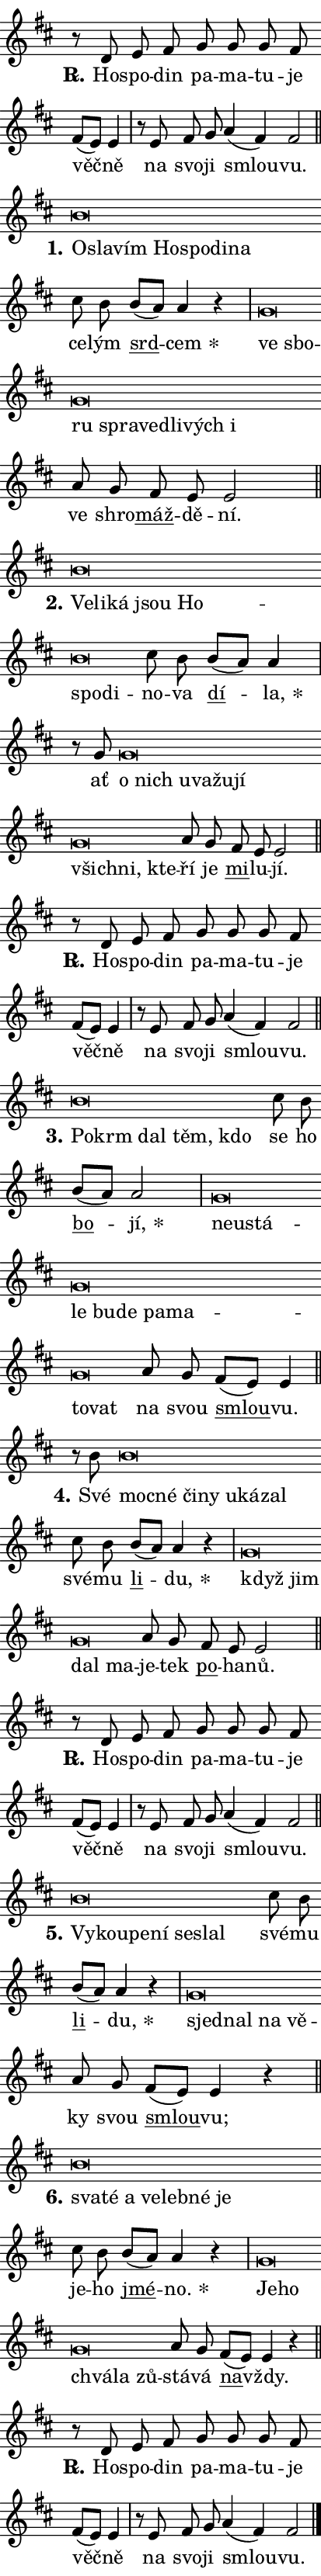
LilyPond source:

\version "2.22.1"
\header { tagline = "" }
\paper {
  indent = 0\cm
  top-margin = 0\cm
  right-margin = 0\cm
  bottom-margin = 0\cm
  left-margin = 0\cm
  paper-width = 7\cm
  page-breaking = #ly:one-page-breaking
  system-system-spacing.basic-distance = #11
  score-system-spacing.basic-distance = #11
  ragged-last = ##f
}


%% Author: Thomas Morley
%% https://lists.gnu.org/archive/html/lilypond-user/2020-05/msg00002.html
#(define (line-position grob)
"Returns position of @var[grob} in current system:
   @code{'start}, if at first time-step
   @code{'end}, if at last time-step
   @code{'middle} otherwise
"
  (let* ((col (ly:item-get-column grob))
         (ln (ly:grob-object col 'left-neighbor))
         (rn (ly:grob-object col 'right-neighbor))
         (col-to-check-left (if (ly:grob? ln) ln col))
         (col-to-check-right (if (ly:grob? rn) rn col))
         (break-dir-left
           (and
             (ly:grob-property col-to-check-left 'non-musical #f)
             (ly:item-break-dir col-to-check-left)))
         (break-dir-right
           (and
             (ly:grob-property col-to-check-right 'non-musical #f)
             (ly:item-break-dir col-to-check-right))))
        (cond ((eqv? 1 break-dir-left) 'start)
              ((eqv? -1 break-dir-right) 'end)
              (else 'middle))))

#(define (tranparent-at-line-position vctor)
  (lambda (grob)
  "Relying on @code{line-position} select the relevant enry from @var{vctor}.
Used to determine transparency,"
    (case (line-position grob)
      ((end) (not (vector-ref vctor 0)))
      ((middle) (not (vector-ref vctor 1)))
      ((start) (not (vector-ref vctor 2))))))

noteHeadBreakVisibility =
#(define-music-function (break-visibility)(vector?)
"Makes @code{NoteHead}s transparent relying on @var{break-visibility}"
#{
  \override NoteHead.transparent =
    #(tranparent-at-line-position break-visibility)
#})

#(define delete-ledgers-for-transparent-note-heads
  (lambda (grob)
    "Reads whether a @code{NoteHead} is transparent.
If so this @code{NoteHead} is removed from @code{'note-heads} from
@var{grob}, which is supposed to be @code{LedgerLineSpanner}.
As a result ledgers are not printed for this @code{NoteHead}"
    (let* ((nhds-array (ly:grob-object grob 'note-heads))
           (nhds-list
             (if (ly:grob-array? nhds-array)
                 (ly:grob-array->list nhds-array)
                 '()))
           ;; Relies on the transparent-property being done before
           ;; Staff.LedgerLineSpanner.after-line-breaking is executed.
           ;; This is fragile ...
           (to-keep
             (remove
               (lambda (nhd)
                 (ly:grob-property nhd 'transparent #f))
               nhds-list)))
      ;; TODO find a better method to iterate over grob-arrays, similiar
      ;; to filter/remove etc for lists
      ;; For now rebuilt from scratch
      (set! (ly:grob-object grob 'note-heads)  '())
      (for-each
        (lambda (nhd)
          (ly:pointer-group-interface::add-grob grob 'note-heads nhd))
        to-keep))))

hideNotes = {
  \noteHeadBreakVisibility #begin-of-line-visible
}
unHideNotes = {
  \noteHeadBreakVisibility #all-visible
}

% work-around for resetting accidentals
% https://lilypond.org/doc/v2.23/Documentation/notation/displaying-rhythms#unmetered-music
cadenzaMeasure = {
  \cadenzaOff
  \partial 1024 s1024
  \cadenzaOn
}

#(define-markup-command (accent layout props text) (markup?)
  "Underline accented syllable"
  (interpret-markup layout props
    #{\markup \override #'(offset . 4.3) \underline { #text }#}))

responsum = \markup \concat {
  "R" \hspace #-1.05 \path #0.1 #'((moveto 0 0.07) (lineto 0.9 0.8)) \hspace #0.05 "."
}

\layout {
    \context {
        \Staff
        \remove "Time_signature_engraver"
        \override LedgerLineSpanner.after-line-breaking = #delete-ledgers-for-transparent-note-heads
    }
    \context {
        \Voice {
            \override NoteHead.output-attributes = #'((class . "notehead"))
            \override Hairpin.height = #0.55
        }
    }
    \context {
        \Lyrics {
            \override StanzaNumber.output-attributes = #'((class . "stanzanumber"))
            \override LyricSpace.minimum-distance = #0.9
            \override LyricText.font-name = #"TeX Gyre Schola"
            \override LyricText.font-size = 1
            \override StanzaNumber.font-name = #"TeX Gyre Schola Bold"
            \override StanzaNumber.font-size = 1
        }
    }
}

% magnetic-lyrics.ily
%
%   written by
%     Jean Abou Samra <jean@abou-samra.fr>
%     Werner Lemberg <wl@gnu.org>
%
%   adapted by
%     Jiri Hon <jiri.hon@gmail.com>
%
% Version 2022-Apr-15

% https://www.mail-archive.com/lilypond-user@gnu.org/msg149350.html

#(define (Left_hyphen_pointer_engraver context)
   "Collect syllable-hyphen-syllable occurrences in lyrics and store
them in properties.  This engraver only looks to the left.  For
example, if the lyrics input is @code{foo -- bar}, it does the
following.

@itemize @bullet
@item
Set the @code{text} property of the @code{LyricHyphen} grob between
@q{foo} and @q{bar} to @code{foo}.

@item
Set the @code{left-hyphen} property of the @code{LyricText} grob with
text @q{foo} to the @code{LyricHyphen} grob between @q{foo} and
@q{bar}.
@end itemize

Use this auxiliary engraver in combination with the
@code{lyric-@/text::@/apply-@/magnetic-@/offset!} hook."
   (let ((hyphen #f)
         (text #f))
     (make-engraver
      (acknowledgers
       ((lyric-syllable-interface engraver grob source-engraver)
        (set! text grob)))
      (end-acknowledgers
       ((lyric-hyphen-interface engraver grob source-engraver)
        ;(when (not (grob::has-interface grob 'lyric-space-interface))
          (set! hyphen grob)));)
      ((stop-translation-timestep engraver)
       (when (and text hyphen)
         (ly:grob-set-object! text 'left-hyphen hyphen))
       (set! text #f)
       (set! hyphen #f)))))

#(define (lyric-text::apply-magnetic-offset! grob)
   "If the space between two syllables is less than the value in
property @code{LyricText@/.details@/.squash-threshold}, move the right
syllable to the left so that it gets concatenated with the left
syllable.

Use this function as a hook for
@code{LyricText@/.after-@/line-@/breaking} if the
@code{Left_@/hyphen_@/pointer_@/engraver} is active."
   (let ((hyphen (ly:grob-object grob 'left-hyphen #f)))
     (when hyphen
       (let ((left-text (ly:spanner-bound hyphen LEFT)))
         (when (grob::has-interface left-text 'lyric-syllable-interface)
           (let* ((common (ly:grob-common-refpoint grob left-text X))
                  (this-x-ext (ly:grob-extent grob common X))
                  (left-x-ext
                   (begin
                     ;; Trigger magnetism for left-text.
                     (ly:grob-property left-text 'after-line-breaking)
                     (ly:grob-extent left-text common X)))
                  ;; `delta` is the gap width between two syllables.
                  (delta (- (interval-start this-x-ext)
                            (interval-end left-x-ext)))
                  (details (ly:grob-property grob 'details))
                  (threshold (assoc-get 'squash-threshold details 0.2)))
             (when (< delta threshold)
               (let* (;; We have to manipulate the input text so that
                      ;; ligatures crossing syllable boundaries are not
                      ;; disabled.  For languages based on the Latin
                      ;; script this is essentially a beautification.
                      ;; However, for non-Western scripts it can be a
                      ;; necessity.
                      (lt (ly:grob-property left-text 'text))
                      (rt (ly:grob-property grob 'text))
                      (is-space (grob::has-interface hyphen 'lyric-space-interface))
                      (space (if is-space " " ""))
                      (space-markup (grob-interpret-markup grob " "))
                      (space-size (interval-length (ly:stencil-extent space-markup X)))
                      (extra-delta (if is-space space-size 0))
                      ;; Append new syllable.
                      (ltrt-space (if (and (string? lt) (string? rt))
                                (string-append lt space rt)
                                (make-concat-markup (list lt space rt))))
                      ;; Right-align `ltrt` to the right side.
                      (ltrt-space-markup (grob-interpret-markup
                               grob
                               (make-translate-markup
                                (cons (interval-length this-x-ext) 0)
                                (make-right-align-markup ltrt-space)))))
                 (begin
                   ;; Don't print `left-text`.
                   (ly:grob-set-property! left-text 'stencil #f)
                   ;; Set text and stencil (which holds all collected
                   ;; syllables so far) and shift it to the left.
                   (ly:grob-set-property! grob 'text ltrt-space)
                   (ly:grob-set-property! grob 'stencil ltrt-space-markup)
                   (ly:grob-translate-axis! grob (- (- delta extra-delta)) X))))))))))


#(define (lyric-hyphen::displace-bounds-first grob)
   ;; Make very sure this callback isn't triggered too early.
   (let ((left (ly:spanner-bound grob LEFT))
         (right (ly:spanner-bound grob RIGHT)))
     (ly:grob-property left 'after-line-breaking)
     (ly:grob-property right 'after-line-breaking)
     (ly:lyric-hyphen::print grob)))

squashThreshold = #0.4

\layout {
  \context {
    \Lyrics
    \consists #Left_hyphen_pointer_engraver
    \override LyricText.after-line-breaking =
      #lyric-text::apply-magnetic-offset!
    \override LyricHyphen.stencil = #lyric-hyphen::displace-bounds-first
    \override LyricText.details.squash-threshold = \squashThreshold
    \override LyricHyphen.minimum-distance = 0
    \override LyricHyphen.minimum-length = \squashThreshold
  }
}

squash = \override LyricText.details.squash-threshold = 9999
unSquash = \override LyricText.details.squash-threshold = \squashThreshold

left = \override LyricText.self-alignment-X = #LEFT
unLeft = \revert LyricText.self-alignment-X

starOffset = #(lambda (grob) 
                (let ((x_offset (ly:self-alignment-interface::aligned-on-x-parent grob)))
                  (if (= x_offset 0) 0 (+ x_offset 1.2))))

star = #(define-music-function (syllable)(string?)
"Append star separator at the end of a syllable"
#{
  \once \override LyricText.X-offset = #starOffset
  \lyricmode { \markup {
    #syllable
    \override #'((font-name . "TeX Gyre Schola Bold")) \hspace #0.2 \lower #0.65 \larger "*"
  } }
#})

starAccent = #(define-music-function (syllable)(string?)
"Append star separator at the end of a syllable and make accent"
#{
  \once \override LyricText.X-offset = #starOffset
  \lyricmode { \markup {
    \accent #syllable
    \override #'((font-name . "TeX Gyre Schola Bold")) \hspace #0.2 \lower #0.65 \larger "*"
  } }
#})

breath = #(define-music-function (syllable)(string?)
"Append breathing indicator at the end of a syllable"
#{
  \lyricmode { \markup { #syllable "+" } }
#})

optionalBreath = #(define-music-function (syllable)(string?)
"Append optional breathing indicator at the end of a syllable"
#{
  \lyricmode { \markup { #syllable "(+)" } }
#})


\score {
    <<
        \new Voice = "melody" { \cadenzaOn \key d \major \relative { r8 d' e fis g g g fis \bar "" fis[( e)] e4 \cadenzaMeasure \bar "|" r8 e fis g \bar "" a4( fis) fis2 \cadenzaMeasure \bar "||" \break }
\relative { b'\breve*1/16 \hideNotes \breve*1/16 \bar "" \breve*1/16 \bar "" \breve*1/16 \bar "" \breve*1/16 \bar "" \breve*1/16 \breve*1/16 \bar "" \unHideNotes cis8 b \bar "" b[( a)] a4 r \cadenzaMeasure \bar "|" g\breve*1/16 \hideNotes \breve*1/16 \bar "" \breve*1/16 \bar "" \breve*1/16 \bar "" \breve*1/16 \bar "" \breve*1/16 \bar "" \breve*1/16 \breve*1/16 \bar "" \unHideNotes a8 g \bar "" fis e e2 \cadenzaMeasure \bar "||" \break }
\relative { b'\breve*1/16 \hideNotes \breve*1/16 \bar "" \breve*1/16 \bar "" \breve*1/16 \bar "" \breve*1/16 \bar "" \breve*1/16 \breve*1/16 \bar "" \unHideNotes cis8 b \bar "" b[( a)] a4 \cadenzaMeasure \bar "|" r8 g g\breve*1/16 \hideNotes \breve*1/16 \bar "" \breve*1/16 \bar "" \breve*1/16 \bar "" \breve*1/16 \bar "" \breve*1/16 \bar "" \breve*1/16 \bar "" \breve*1/16 \breve*1/16 \bar "" \unHideNotes a8 g \bar "" fis e e2 \cadenzaMeasure \bar "||" \break }
\relative { r8 d' e fis g g g fis \bar "" fis[( e)] e4 \cadenzaMeasure \bar "|" r8 e fis g \bar "" a4( fis) fis2 \cadenzaMeasure \bar "||" \break }
\relative { b'\breve*1/16 \hideNotes \breve*1/16 \bar "" \breve*1/16 \bar "" \breve*1/16 \breve*1/16 \bar "" \unHideNotes cis8 b \bar "" b[( a)] a2 \cadenzaMeasure \bar "|" g\breve*1/16 \hideNotes \breve*1/16 \bar "" \breve*1/16 \bar "" \breve*1/16 \bar "" \breve*1/16 \bar "" \breve*1/16 \bar "" \breve*1/16 \bar "" \breve*1/16 \bar "" \breve*1/16 \breve*1/16 \bar "" \unHideNotes a8 g \bar "" fis[( e)] e4 \cadenzaMeasure \bar "||" \break }
\relative { r8 b' b\breve*1/16 \hideNotes \breve*1/16 \bar "" \breve*1/16 \bar "" \breve*1/16 \bar "" \breve*1/16 \bar "" \breve*1/16 \breve*1/16 \bar "" \unHideNotes cis8 b \bar "" b[( a)] a4 r \cadenzaMeasure \bar "|" g\breve*1/16 \hideNotes \breve*1/16 \bar "" \breve*1/16 \breve*1/16 \bar "" \unHideNotes a8 g \bar "" fis e e2 \cadenzaMeasure \bar "||" \break }
\relative { r8 d' e fis g g g fis \bar "" fis[( e)] e4 \cadenzaMeasure \bar "|" r8 e fis g \bar "" a4( fis) fis2 \cadenzaMeasure \bar "||" \break }
\relative { b'\breve*1/16 \hideNotes \breve*1/16 \bar "" \breve*1/16 \bar "" \breve*1/16 \bar "" \breve*1/16 \breve*1/16 \bar "" \unHideNotes cis8 b \bar "" b[( a)] a4 r \cadenzaMeasure \bar "|" g\breve*1/16 \hideNotes \breve*1/16 \bar "" \breve*1/16 \breve*1/16 \bar "" \unHideNotes a8 g \bar "" fis[( e)] e4 r \cadenzaMeasure \bar "||" \break }
\relative { b'\breve*1/16 \hideNotes \breve*1/16 \bar "" \breve*1/16 \bar "" \breve*1/16 \bar "" \breve*1/16 \bar "" \breve*1/16 \breve*1/16 \bar "" \unHideNotes cis8 b \bar "" b[( a)] a4 r \cadenzaMeasure \bar "|" g\breve*1/16 \hideNotes \breve*1/16 \bar "" \breve*1/16 \bar "" \breve*1/16 \breve*1/16 \bar "" \unHideNotes a8 g \bar "" fis[( e)] e4 r \cadenzaMeasure \bar "||" \break }
\relative { r8 d' e fis g g g fis \bar "" fis[( e)] e4 \cadenzaMeasure \bar "|" r8 e fis g \bar "" a4( fis) fis2 \cadenzaMeasure \bar "||" \break } \bar "|." }
        \new Lyrics \lyricsto "melody" { \lyricmode { \set stanza = \responsum
Ho -- spo -- din pa -- ma -- tu -- je věč -- ně na svo -- ji smlou -- vu.
\set stanza = "1."
\left O -- \squash sla -- vím Ho -- spo -- di -- na \unLeft \unSquash ce -- lým \markup \accent srd -- \star cem \left ve \squash sbo -- ru spra -- ved -- li -- vých i \unLeft \unSquash ve shro -- \markup \accent máž -- dě -- ní.
\set stanza = "2."
\left Ve -- \squash li -- ká jsou Ho -- spo -- di -- \unLeft \unSquash no -- va \markup \accent dí -- \star la, ať \left o \squash nich u -- va -- žu -- jí všich -- ni, kte -- \unLeft \unSquash ří je \markup \accent mi -- lu -- jí.
\set stanza = \responsum
Ho -- spo -- din pa -- ma -- tu -- je věč -- ně na svo -- ji smlou -- vu.
\set stanza = "3."
\left Po -- \squash krm dal těm, kdo \unLeft \unSquash se ho \markup \accent bo -- \star jí, \left ne -- \squash u -- stá -- le bu -- de pa -- ma -- to -- vat \unLeft \unSquash na svou \markup \accent smlou -- vu.
\set stanza = "4."
Své \left moc -- \squash né či -- ny u -- ká -- zal \unLeft \unSquash své -- mu \markup \accent li -- \star du, \left když \squash jim dal ma -- \unLeft \unSquash je -- tek \markup \accent po -- ha -- nů.
\set stanza = \responsum
Ho -- spo -- din pa -- ma -- tu -- je věč -- ně na svo -- ji smlou -- vu.
\set stanza = "5."
\left Vy -- \squash kou -- pe -- ní se -- slal \unLeft \unSquash své -- mu \markup \accent li -- \star du, \left sjed -- \squash nal na vě -- \unLeft \unSquash ky svou \markup \accent smlou -- vu;
\set stanza = "6."
\left sva -- \squash té a ve -- leb -- né je \unLeft \unSquash je -- ho \markup \accent jmé -- \star no. \left Je -- \squash ho chvá -- la zů -- \unLeft \unSquash stá -- vá \markup \accent na -- vždy.
\set stanza = \responsum
Ho -- spo -- din pa -- ma -- tu -- je věč -- ně na svo -- ji smlou -- vu. } }
    >>
    \layout {}
}
